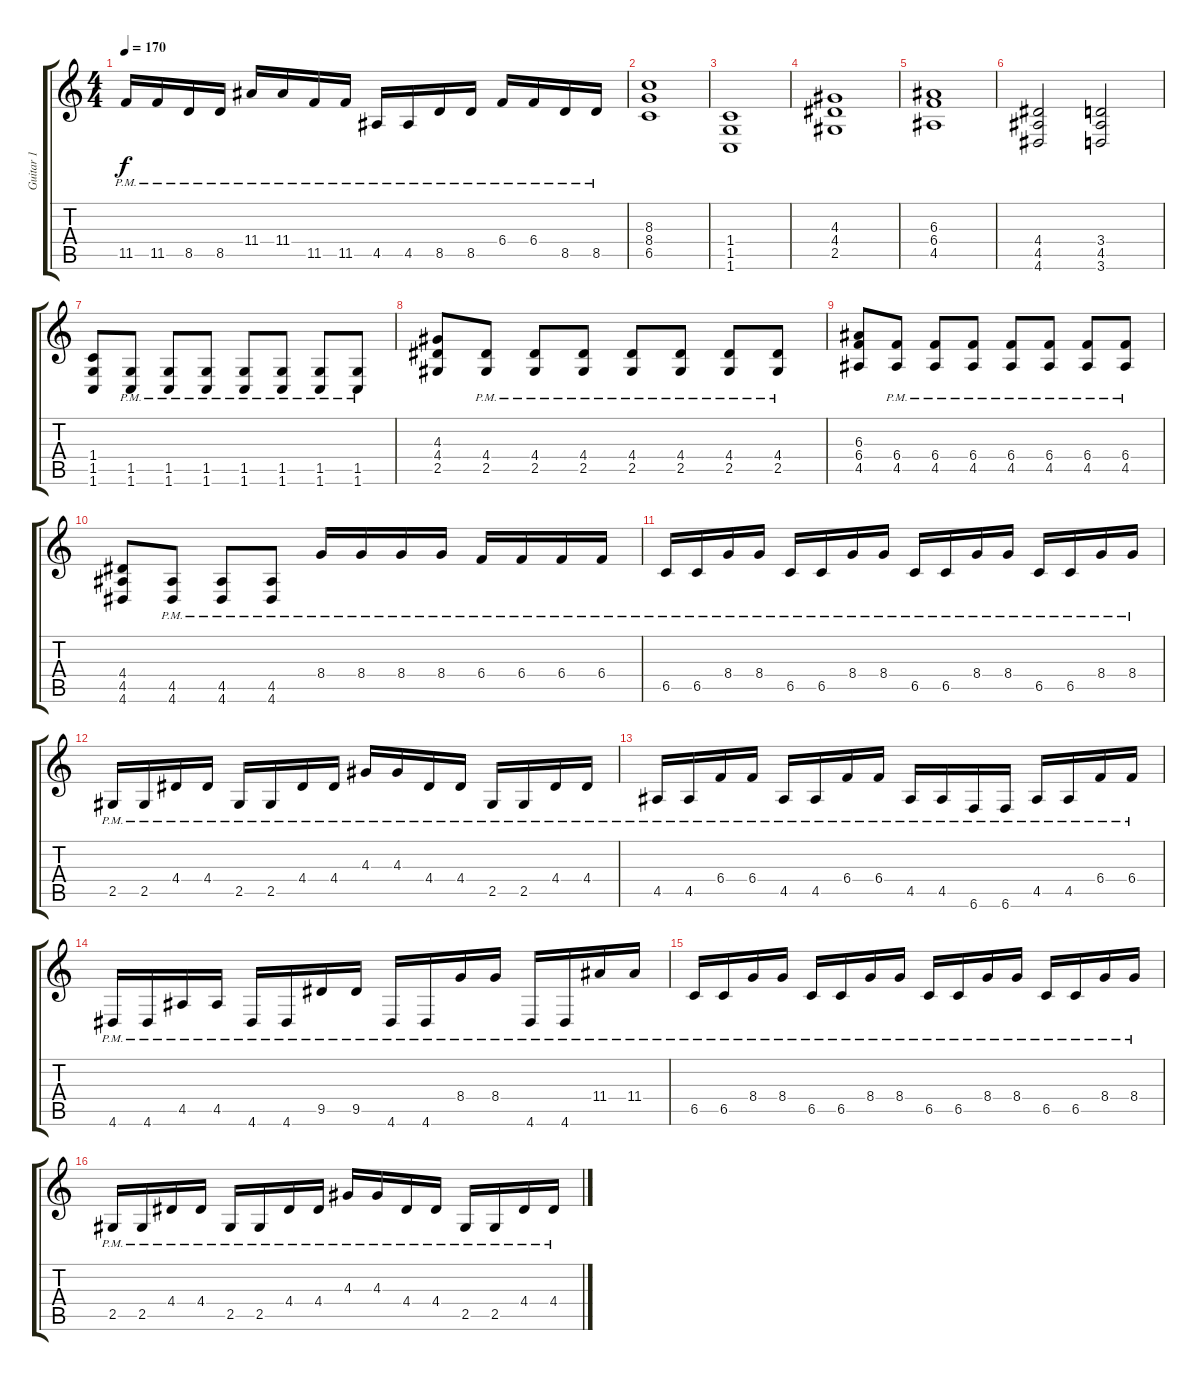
\track ("Guitar 1" "Guitar 1") {instrument distortionguitar}
\staff {score tabs}
\tuning (Db4 Ab3 E3 B2 Gb2 B1) {hide}
\ts (4 4)
\tempo 170
\clef g2
\ks c
11.5{pm}.16{dy f} 11.5{pm}.16 8.5{pm}.16 8.5{pm}.16 11.4{pm}.16 11.4{pm}.16 11.5{pm}.16 11.5{pm}.16 4.5{pm}.16 4.5{pm}.16 8.5{pm}.16 8.5{pm}.16 6.4{pm}.16 6.4{pm}.16 8.5{pm}.16 8.5{pm}.16 |
(8.3 8.4 6.5).1 |
(1.4 1.5 1.6).1 |
(4.3 4.4 2.5).1 |
(6.3 6.4 4.5).1 |
(4.4 4.5 4.6).2 (3.4 4.5 3.6).2 |
(1.4 1.5 1.6).8 (1.5{pm} 1.6{pm}).8 (1.5{pm} 1.6{pm}).8 (1.5{pm} 1.6{pm}).8 (1.5{pm} 1.6{pm}).8 (1.5{pm} 1.6{pm}).8 (1.5{pm} 1.6{pm}).8 (1.5{pm} 1.6{pm}).8 |
(4.3 4.4 2.5).8 (4.4{pm} 2.5{pm}).8 (4.4{pm} 2.5{pm}).8 (4.4{pm} 2.5{pm}).8 (4.4{pm} 2.5{pm}).8 (4.4{pm} 2.5{pm}).8 (4.4{pm} 2.5{pm}).8 (4.4{pm} 2.5{pm}).8 |
(6.3 6.4 4.5).8 (6.4{pm} 4.5{pm}).8 (6.4{pm} 4.5{pm}).8 (6.4{pm} 4.5{pm}).8 (6.4{pm} 4.5{pm}).8 (6.4{pm} 4.5{pm}).8 (6.4{pm} 4.5{pm}).8 (6.4{pm} 4.5{pm}).8 |
(4.4 4.5 4.6).8 (4.5{pm} 4.6{pm}).8 (4.5{pm} 4.6{pm}).8 (4.5{pm} 4.6{pm}).8 8.4{pm}.16 8.4{pm}.16 8.4{pm}.16 8.4{pm}.16 6.4{pm}.16 6.4{pm}.16 6.4{pm}.16 6.4{pm}.16 |
6.5{pm}.16 6.5{pm}.16 8.4{pm}.16 8.4{pm}.16 6.5{pm}.16 6.5{pm}.16 8.4{pm}.16 8.4{pm}.16 6.5{pm}.16 6.5{pm}.16 8.4{pm}.16 8.4{pm}.16 6.5{pm}.16 6.5{pm}.16 8.4{pm}.16 8.4{pm}.16 |
2.5{pm}.16 2.5{pm}.16 4.4{pm}.16 4.4{pm}.16 2.5{pm}.16 2.5{pm}.16 4.4{pm}.16 4.4{pm}.16 4.3{pm}.16 4.3{pm}.16 4.4{pm}.16 4.4{pm}.16 2.5{pm}.16 2.5{pm}.16 4.4{pm}.16 4.4{pm}.16 |
4.5{pm}.16 4.5{pm}.16 6.4{pm}.16 6.4{pm}.16 4.5{pm}.16 4.5{pm}.16 6.4{pm}.16 6.4{pm}.16 4.5{pm}.16 4.5{pm}.16 6.6{pm}.16 6.6{pm}.16 4.5{pm}.16 4.5{pm}.16 6.4{pm}.16 6.4{pm}.16 |
4.6{pm}.16 4.6{pm}.16 4.5{pm}.16 4.5{pm}.16 4.6{pm}.16 4.6{pm}.16 9.5{pm}.16 9.5{pm}.16 4.6{pm}.16 4.6{pm}.16 8.4{pm}.16 8.4{pm}.16 4.6{pm}.16 4.6{pm}.16 11.4{pm}.16 11.4{pm}.16 |
6.5{pm}.16 6.5{pm}.16 8.4{pm}.16 8.4{pm}.16 6.5{pm}.16 6.5{pm}.16 8.4{pm}.16 8.4{pm}.16 6.5{pm}.16 6.5{pm}.16 8.4{pm}.16 8.4{pm}.16 6.5{pm}.16 6.5{pm}.16 8.4{pm}.16 8.4{pm}.16 |
2.5{pm}.16 2.5{pm}.16 4.4{pm}.16 4.4{pm}.16 2.5{pm}.16 2.5{pm}.16 4.4{pm}.16 4.4{pm}.16 4.3{pm}.16 4.3{pm}.16 4.4{pm}.16 4.4{pm}.16 2.5{pm}.16 2.5{pm}.16 4.4{pm}.16 4.4{pm}.16
